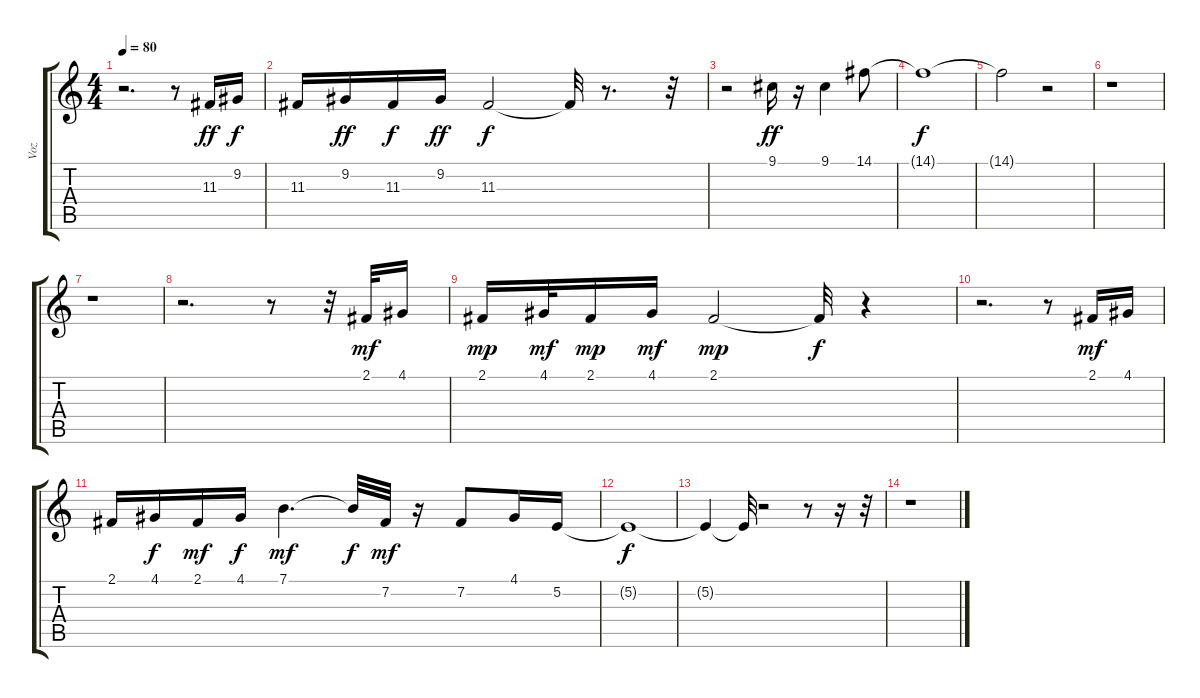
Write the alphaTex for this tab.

\track ("Voz" "Voz") {instrument tenorsax}
\staff {score tabs}
\tuning (E4 B3 G3 D3 A2 E2) {hide}
\ts (4 4)
\tempo 80
\clef g2
\ks c
r.2{d dy f} r.8 11.3.16{dy ff} 9.2.16{dy f} |
11.3.16 9.2.16{dy ff} 11.3.16{dy f} 9.2.16{dy ff} 11.3.2{dy f} 11.3{t}.32 r.8{d} r.32 |
r.2 9.1.16{dy ff} r.16 9.1.4 14.1.8 |
14.1{t}.1{dy f} |
14.1{t}.2 r.2 |
r.1 |
r.1 |
r.2{d} r.8 r.32 2.1.32{dy mf} 4.1.16 |
2.1.16{dy mp} 4.1.32{dy mf} 2.1.16{dy mp} 4.1.16{dy mf} 2.1.2{dy mp} 2.1{t}.32{dy f} r.4 |
r.2{d} r.8 2.1.16{dy mf} 4.1.16 |
2.1.16 4.1.16{dy f} 2.1.16{dy mf} 4.1.16{dy f} 7.1.4{d dy mf} 7.1{t}.32{dy f} 7.2.32{dy mf} r.16 7.2.8 4.1.16 5.2.16 |
5.2{t}.1{dy f} |
5.2{t}.4 5.2{t}.32 r.2 r.8 r.16 r.32 |
r.1
